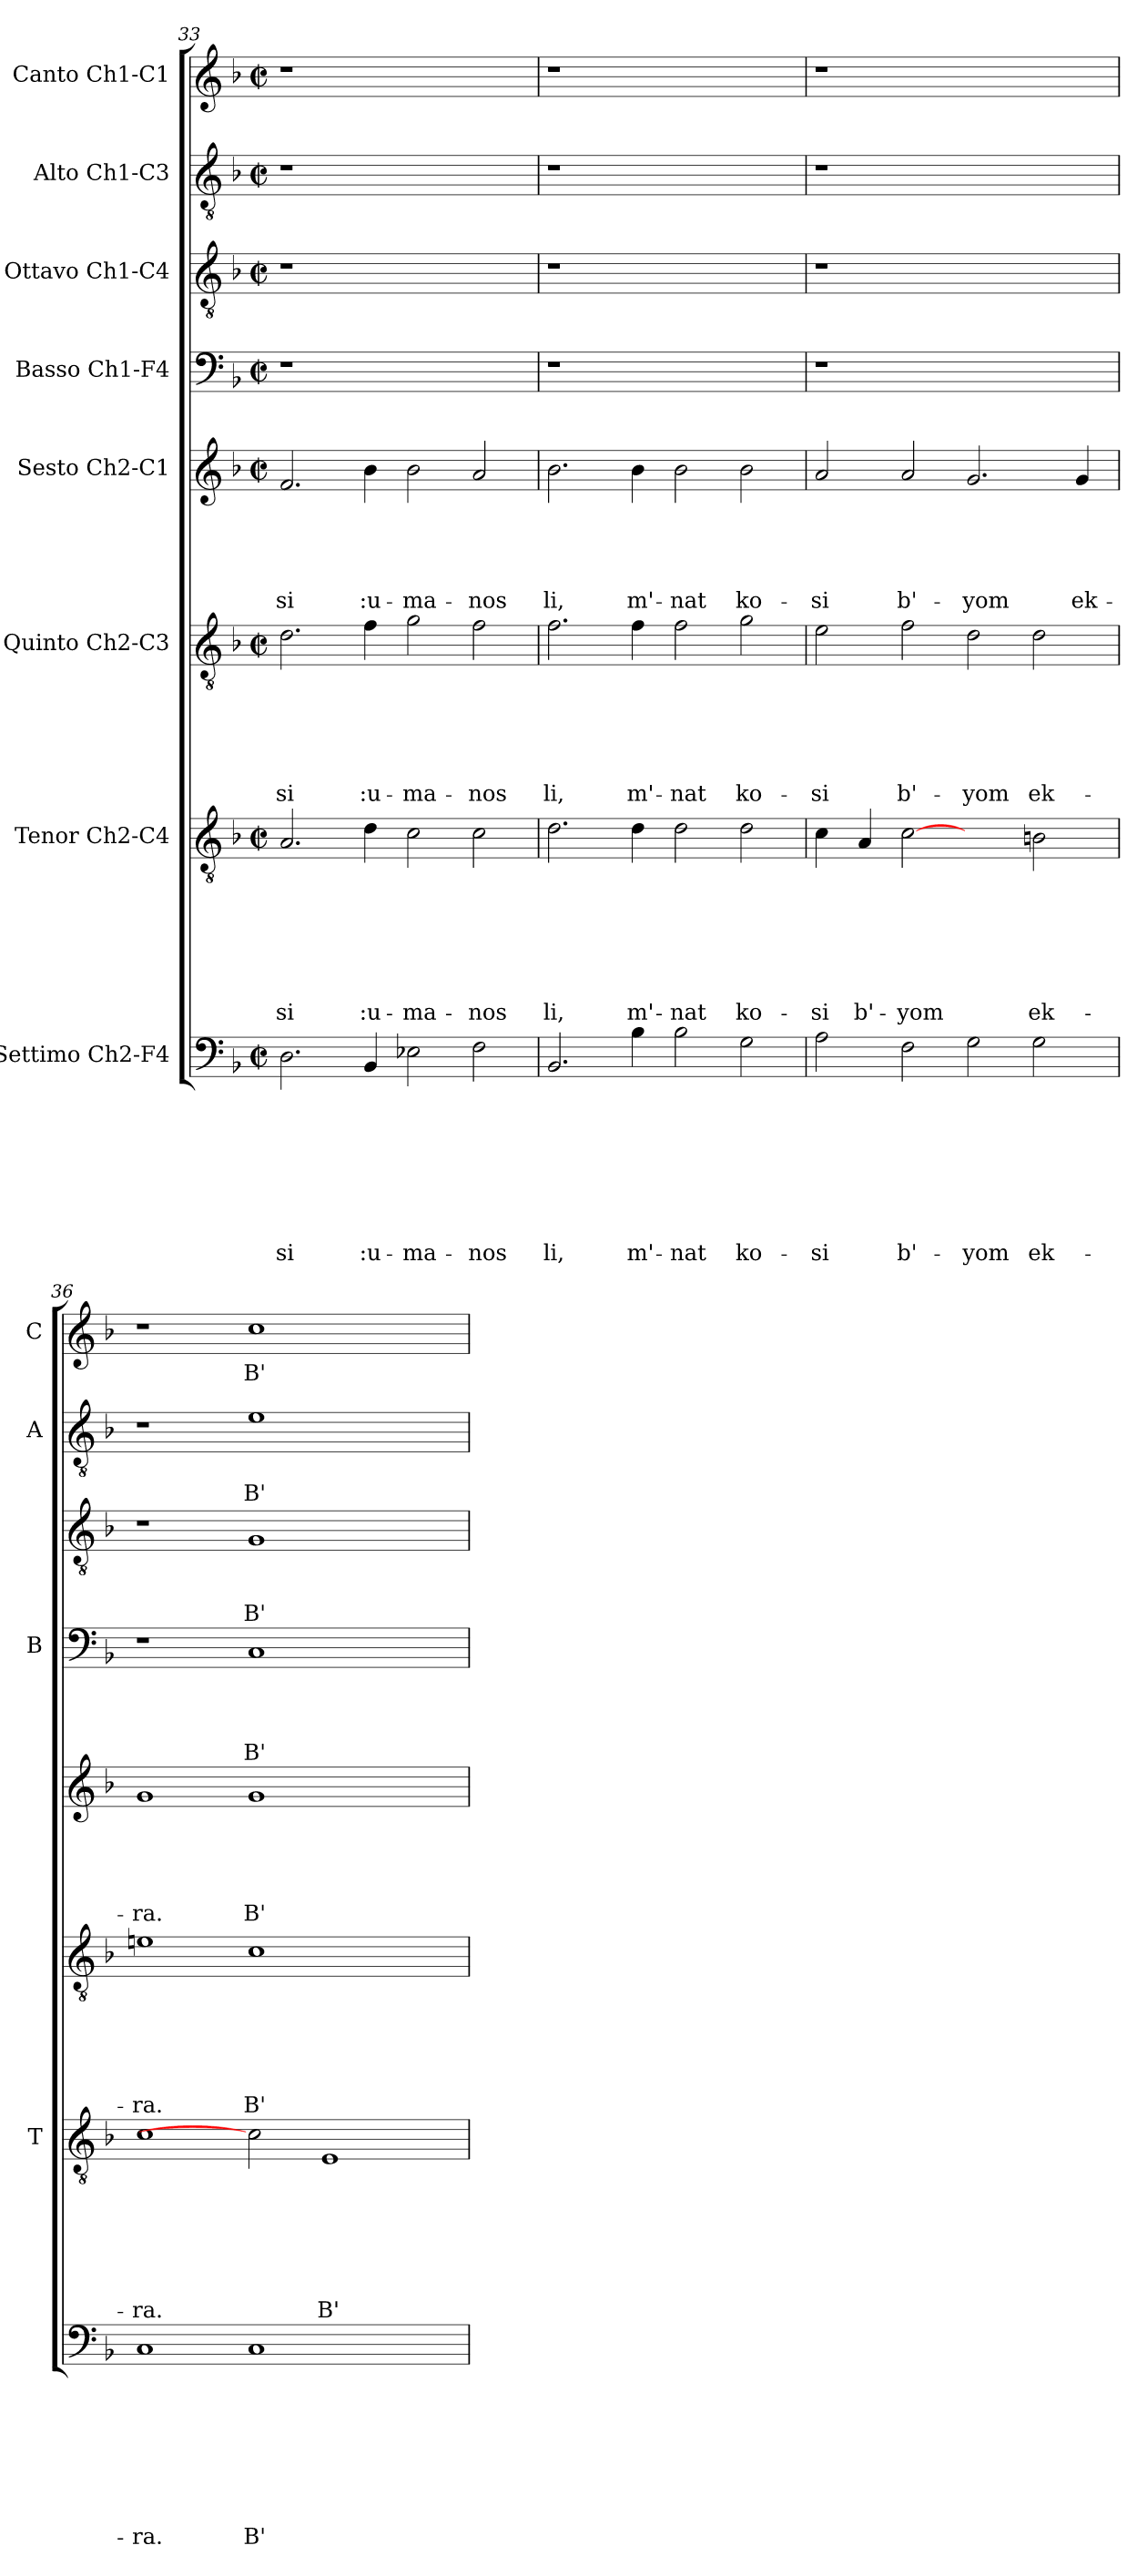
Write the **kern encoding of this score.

**kern	**text	**text	**text	**text	**text	**text	**text	**text	**kern	**text	**text	**text	**text	**text	**text	**text	**kern	**text	**text	**text	**text	**text	**text	**kern	**text	**text	**text	**text	**text	**kern	**text	**text	**text	**text	**kern	**text	**text	**text	**kern	**text	**text	**kern	**text
*part8	*part8	*part8	*part8	*part8	*part8	*part8	*part8	*part8	*part7	*part7	*part7	*part7	*part7	*part7	*part7	*part7	*part6	*part6	*part6	*part6	*part6	*part6	*part6	*part5	*part5	*part5	*part5	*part5	*part5	*part4	*part4	*part4	*part4	*part4	*part3	*part3	*part3	*part3	*part2	*part2	*part2	*part1	*part1
*staff8	*staff8	*staff8	*staff8	*staff8	*staff8	*staff8	*staff8	*staff8	*staff7	*staff7	*staff7	*staff7	*staff7	*staff7	*staff7	*staff7	*staff6	*staff6	*staff6	*staff6	*staff6	*staff6	*staff6	*staff5	*staff5	*staff5	*staff5	*staff5	*staff5	*staff4	*staff4	*staff4	*staff4	*staff4	*staff3	*staff3	*staff3	*staff3	*staff2	*staff2	*staff2	*staff1	*staff1
*I"Settimo Ch2-F4	*	*	*	*	*	*	*	*	*I"Tenor Ch2-C4	*	*	*	*	*	*	*	*I"Quinto Ch2-C3	*	*	*	*	*	*	*I"Sesto Ch2-C1	*	*	*	*	*	*I"Basso Ch1-F4	*	*	*	*	*I"Ottavo Ch1-C4	*	*	*	*I"Alto Ch1-C3	*	*	*I"Canto Ch1-C1	*
*	*	*	*	*	*	*	*	*	*I'T	*	*	*	*	*	*	*	*	*	*	*	*	*	*	*	*	*	*	*	*	*I'B	*	*	*	*	*	*	*	*	*I'A	*	*	*I'C	*
*clefF4	*	*	*	*	*	*	*	*	*clefGv2	*	*	*	*	*	*	*	*clefGv2	*	*	*	*	*	*	*clefG2	*	*	*	*	*	*clefF4	*	*	*	*	*clefGv2	*	*	*	*clefGv2	*	*	*clefG2	*
*k[b-]	*	*	*	*	*	*	*	*	*k[b-]	*	*	*	*	*	*	*	*k[b-]	*	*	*	*	*	*	*k[b-]	*	*	*	*	*	*k[b-]	*	*	*	*	*k[b-]	*	*	*	*k[b-]	*	*	*k[b-]	*
*F:	*	*	*	*	*	*	*	*	*F:	*	*	*	*	*	*	*	*F:	*	*	*	*	*	*	*F:	*	*	*	*	*	*F:	*	*	*	*	*F:	*	*	*	*F:	*	*	*F:	*
*M2/2	*	*	*	*	*	*	*	*	*M2/2	*	*	*	*	*	*	*	*M2/2	*	*	*	*	*	*	*M2/2	*	*	*	*	*	*M2/2	*	*	*	*	*M2/2	*	*	*	*M2/2	*	*	*M2/2	*
*met(c|)	*	*	*	*	*	*	*	*	*met(c|)	*	*	*	*	*	*	*	*met(c|)	*	*	*	*	*	*	*met(c|)	*	*	*	*	*	*met(c|)	*	*	*	*	*met(c|)	*	*	*	*met(c|)	*	*	*met(c|)	*
=33	=33	=33	=33	=33	=33	=33	=33	=33	=33	=33	=33	=33	=33	=33	=33	=33	=33	=33	=33	=33	=33	=33	=33	=33	=33	=33	=33	=33	=33	=33	=33	=33	=33	=33	=33	=33	=33	=33	=33	=33	=33	=33	=33
!	!	!	!	!	!	!	!	!LO:LY:b	!	!	!	!	!	!	!	!LO:LY:b	!	!	!	!	!	!	!LO:LY:b	!	!	!	!	!	!LO:LY:b	!	!	!	!	!	!	!	!	!	!	!	!	!	!
2.D\	.	.	.	.	.	.	.	-si	2.A/	.	.	.	.	.	.	-si	2.d\	.	.	.	.	.	-si	2.f/	.	.	.	.	-si	1r	.	.	.	.	1r	.	.	.	1r	.	.	1r	.
!	!	!	!	!	!	!	!	!LO:LY:b	!	!	!	!	!	!	!	!LO:LY:b	!	!	!	!	!	!	!LO:LY:b	!	!	!	!	!	!LO:LY:b	!	!	!	!	!	!	!	!	!	!	!	!	!	!
4BB-/	.	.	.	.	.	.	.	:u-	4d\	.	.	.	.	.	.	:u-	4f\	.	.	.	.	.	:u-	4b-\	.	.	.	.	:u-	.	.	.	.	.	.	.	.	.	.	.	.	.	.
!	!	!	!	!	!	!	!	!LO:LY:b	!	!	!	!	!	!	!	!LO:LY:b	!	!	!	!	!	!	!LO:LY:b	!	!	!	!	!	!LO:LY:b	!	!	!	!	!	!	!	!	!	!	!	!	!	!
2E-X\	.	.	.	.	.	.	.	-ma-	2c\	.	.	.	.	.	.	-ma-	2g\	.	.	.	.	.	-ma-	2b-\	.	.	.	.	-ma-	1ryy	.	.	.	.	1ryy	.	.	.	1ryy	.	.	1ryy	.
!	!	!	!	!	!	!	!	!LO:LY:b	!	!	!	!	!	!	!	!LO:LY:b	!	!	!	!	!	!	!LO:LY:b	!	!	!	!	!	!LO:LY:b	!	!	!	!	!	!	!	!	!	!	!	!	!	!
2F\	.	.	.	.	.	.	.	-nos	2c\	.	.	.	.	.	.	-nos	2f\	.	.	.	.	.	-nos	2a/	.	.	.	.	-nos	.	.	.	.	.	.	.	.	.	.	.	.	.	.
=34	=34	=34	=34	=34	=34	=34	=34	=34	=34	=34	=34	=34	=34	=34	=34	=34	=34	=34	=34	=34	=34	=34	=34	=34	=34	=34	=34	=34	=34	=34	=34	=34	=34	=34	=34	=34	=34	=34	=34	=34	=34	=34	=34
!	!	!	!	!	!	!	!	!LO:LY:b	!	!	!	!	!	!	!	!LO:LY:b	!	!	!	!	!	!	!LO:LY:b	!	!	!	!	!	!LO:LY:b	!	!	!	!	!	!	!	!	!	!	!	!	!	!
2.BB-/	.	.	.	.	.	.	.	li,	2.d\	.	.	.	.	.	.	li,	2.f\	.	.	.	.	.	li,	2.b-\	.	.	.	.	li,	1r	.	.	.	.	1r	.	.	.	1r	.	.	1r	.
!	!	!	!	!	!	!	!	!LO:LY:b	!	!	!	!	!	!	!	!LO:LY:b	!	!	!	!	!	!	!LO:LY:b	!	!	!	!	!	!LO:LY:b	!	!	!	!	!	!	!	!	!	!	!	!	!	!
4B-\	.	.	.	.	.	.	.	m'-	4d\	.	.	.	.	.	.	m'-	4f\	.	.	.	.	.	m'-	4b-\	.	.	.	.	m'-	.	.	.	.	.	.	.	.	.	.	.	.	.	.
!	!	!	!	!	!	!	!	!LO:LY:b	!	!	!	!	!	!	!	!LO:LY:b	!	!	!	!	!	!	!LO:LY:b	!	!	!	!	!	!LO:LY:b	!	!	!	!	!	!	!	!	!	!	!	!	!	!
2B-\	.	.	.	.	.	.	.	-nat	2d\	.	.	.	.	.	.	-nat	2f\	.	.	.	.	.	-nat	2b-\	.	.	.	.	-nat	1ryy	.	.	.	.	1ryy	.	.	.	1ryy	.	.	1ryy	.
!	!	!	!	!	!	!	!	!LO:LY:b	!	!	!	!	!	!	!	!LO:LY:b	!	!	!	!	!	!	!LO:LY:b	!	!	!	!	!	!LO:LY:b	!	!	!	!	!	!	!	!	!	!	!	!	!	!
2G\	.	.	.	.	.	.	.	ko-	2d\	.	.	.	.	.	.	ko-	2g\	.	.	.	.	.	ko-	2b-\	.	.	.	.	ko-	.	.	.	.	.	.	.	.	.	.	.	.	.	.
=35	=35	=35	=35	=35	=35	=35	=35	=35	=35	=35	=35	=35	=35	=35	=35	=35	=35	=35	=35	=35	=35	=35	=35	=35	=35	=35	=35	=35	=35	=35	=35	=35	=35	=35	=35	=35	=35	=35	=35	=35	=35	=35	=35
!	!	!	!	!	!	!	!	!LO:LY:b	!	!	!	!	!	!	!	!LO:LY:b	!	!	!	!	!	!	!LO:LY:b	!	!	!	!	!	!LO:LY:b	!	!	!	!	!	!	!	!	!	!	!	!	!	!
2A\	.	.	.	.	.	.	.	-si	4c\	.	.	.	.	.	.	-si	2e\	.	.	.	.	.	-si	2a/	.	.	.	.	-si	1r	.	.	.	.	1r	.	.	.	1r	.	.	1r	.
!	!	!	!	!	!	!	!	!	!	!	!	!	!	!	!	!LO:LY:b	!	!	!	!	!	!	!	!	!	!	!	!	!	!	!	!	!	!	!	!	!	!	!	!	!	!	!
.	.	.	.	.	.	.	.	.	4A/	.	.	.	.	.	.	b'-	.	.	.	.	.	.	.	.	.	.	.	.	.	.	.	.	.	.	.	.	.	.	.	.	.	.	.
!	!	!	!	!	!	!	!	!LO:LY:b	!	!	!	!	!	!	!	!LO:LY:b	!	!	!	!	!	!	!LO:LY:b	!	!	!	!	!	!LO:LY:b	!	!	!	!	!	!	!	!	!	!	!	!	!	!
2F\	.	.	.	.	.	.	.	b'-	[2c	.	.	.	.	.	.	-yom	2f\	.	.	.	.	.	b'-	2a/	.	.	.	.	b'-	.	.	.	.	.	.	.	.	.	.	.	.	.	.
!	!	!	!	!	!	!	!	!LO:LY:b	!	!	!	!	!	!	!	!	!	!	!	!	!	!	!LO:LY:b	!	!	!	!	!	!LO:LY:b	!	!	!	!	!	!	!	!	!	!	!	!	!	!
2G\	.	.	.	.	.	.	.	-yom	2ryy	.	.	.	.	.	.	.	2d\	.	.	.	.	.	-yom	2.g/	.	.	.	.	-yom	1ryy	.	.	.	.	1ryy	.	.	.	1ryy	.	.	1ryy	.
!	!	!	!	!	!	!	!	!LO:LY:b	!	!	!	!	!	!	!	!LO:LY:b	!	!	!	!	!	!	!LO:LY:b	!	!	!	!	!	!	!	!	!	!	!	!	!	!	!	!	!	!	!	!
2G\	.	.	.	.	.	.	.	ek-	2Bn\	.	.	.	.	.	.	ek-	2d\	.	.	.	.	.	ek-	.	.	.	.	.	.	.	.	.	.	.	.	.	.	.	.	.	.	.	.
!	!	!	!	!	!	!	!	!	!	!	!	!	!	!	!	!	!	!	!	!	!	!	!	!	!	!	!	!	!LO:LY:b	!	!	!	!	!	!	!	!	!	!	!	!	!	!
.	.	.	.	.	.	.	.	.	.	.	.	.	.	.	.	.	.	.	.	.	.	.	.	4g/	.	.	.	.	ek-	.	.	.	.	.	.	.	.	.	.	.	.	.	.
!!LO:LB:g=z
=36	=36	=36	=36	=36	=36	=36	=36	=36	=36	=36	=36	=36	=36	=36	=36	=36	=36	=36	=36	=36	=36	=36	=36	=36	=36	=36	=36	=36	=36	=36	=36	=36	=36	=36	=36	=36	=36	=36	=36	=36	=36	=36	=36
!	!	!	!	!	!	!	!	!LO:LY:b	!	!	!	!	!	!	!	!LO:LY:b	!	!	!	!	!	!	!LO:LY:b	!	!	!	!	!	!LO:LY:b	!	!	!	!	!	!	!	!	!	!	!	!	!	!
1C	.	.	.	.	.	.	.	-ra.	1c	.	.	.	.	.	.	-ra.	1en	.	.	.	.	.	-ra.	1g	.	.	.	.	-ra.	1r	.	.	.	.	1r	.	.	.	1r	.	.	1r	.
!	!	!	!	!	!	!	!	!LO:LY:b	!	!	!	!	!	!	!	!	!	!	!	!	!	!	!LO:LY:b	!	!	!	!	!	!LO:LY:b	!	!	!	!	!LO:LY:b	!	!	!	!LO:LY:b	!	!	!LO:LY:b	!	!LO:LY:b
1C	.	.	.	.	.	.	.	B'-	2c]	.	.	.	.	.	.	.	1c	.	.	.	.	.	B'-	1g	.	.	.	.	B'-	1C	.	.	.	B'-	1G	.	.	B'-	1e	.	B'-	1cc	B'-
!	!	!	!	!	!	!	!	!	!	!	!	!	!	!	!	!LO:LY:b	!	!	!	!	!	!	!	!	!	!	!	!	!	!	!	!	!	!	!	!	!	!	!	!	!	!	!
.	.	.	.	.	.	.	.	.	1E	.	.	.	.	.	.	B'-	.	.	.	.	.	.	.	.	.	.	.	.	.	.	.	.	.	.	.	.	.	.	.	.	.	.	.
2ryy	.	.	.	.	.	.	.	.	.	.	.	.	.	.	.	.	2ryy	.	.	.	.	.	.	2ryy	.	.	.	.	.	2ryy	.	.	.	.	2ryy	.	.	.	2ryy	.	.	2ryy	.
=	=	=	=	=	=	=	=	=	=	=	=	=	=	=	=	=	=	=	=	=	=	=	=	=	=	=	=	=	=	=	=	=	=	=	=	=	=	=	=	=	=	=	=
*-	*-	*-	*-	*-	*-	*-	*-	*-	*-	*-	*-	*-	*-	*-	*-	*-	*-	*-	*-	*-	*-	*-	*-	*-	*-	*-	*-	*-	*-	*-	*-	*-	*-	*-	*-	*-	*-	*-	*-	*-	*-	*-	*-
